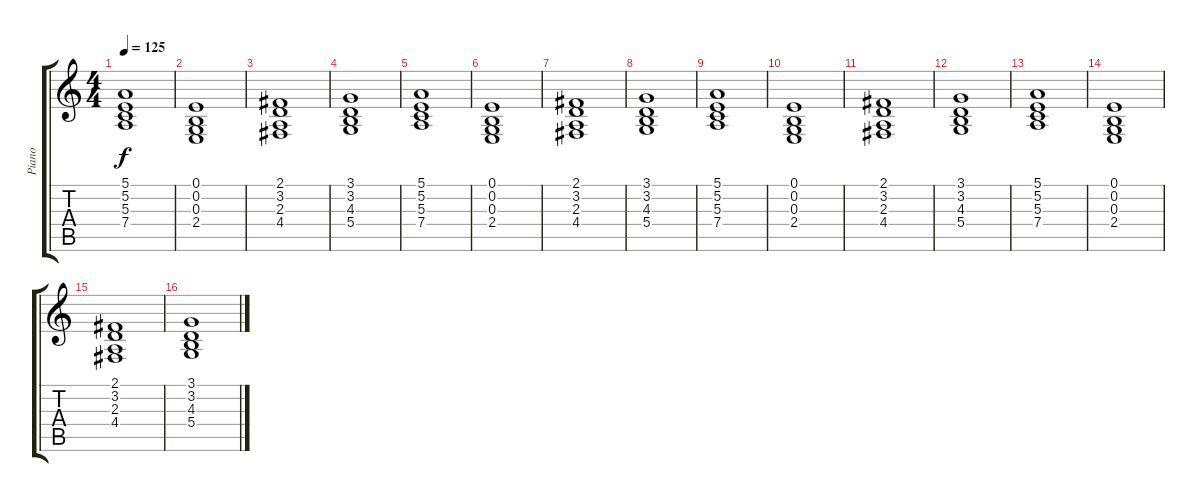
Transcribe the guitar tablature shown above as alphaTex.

\track ("Piano" "Piano") {instrument stringensemble1}
\staff {score tabs}
\tuning (E4 B3 G3 D3 A2 E2) {hide}
\ts (4 4)
\tempo 125
\clef g2
\ks c
(5.1 5.2 5.3 7.4).1{dy f} |
(0.1 0.2 0.3 2.4).1{balance 8} |
(2.1 3.2 2.3 4.4).1 |
(3.1 3.2 4.3 5.4).1 |
(5.1 5.2 5.3 7.4).1 |
(0.1 0.2 0.3 2.4).1 |
(2.1 3.2 2.3 4.4).1 |
(3.1 3.2 4.3 5.4).1 |
(5.1 5.2 5.3 7.4).1 |
(0.1 0.2 0.3 2.4).1 |
(2.1 3.2 2.3 4.4).1 |
(3.1 3.2 4.3 5.4).1 |
(5.1 5.2 5.3 7.4).1 |
(0.1 0.2 0.3 2.4).1 |
(2.1 3.2 2.3 4.4).1 |
(3.1 3.2 4.3 5.4).1
